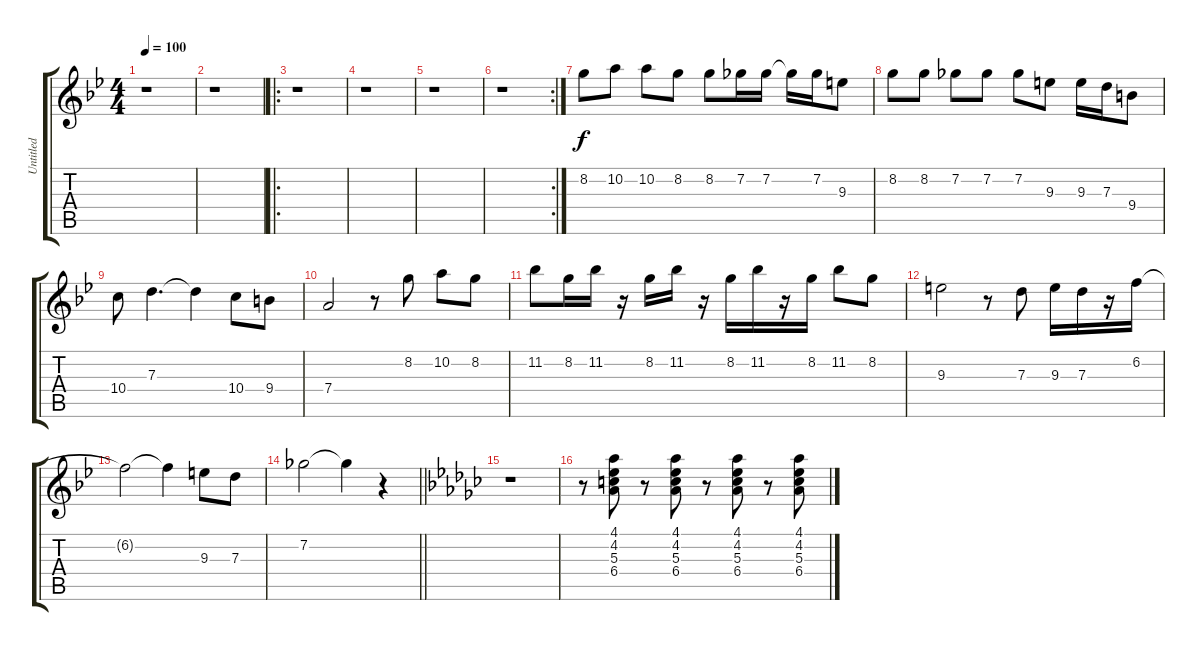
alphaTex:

\track ("Untitled" "Untitled") {instrument acousticguitarsteel}
\staff {score tabs}
\tuning (E4 B3 G3 D3 A2 E2) {hide}
\ts (4 4)
\tempo 100
\clef g2
\ks bb
r.1{dy f} |
r.1 |
\ro
r.1 |
r.1 |
r.1 |
\rc 2
r.1 |
8.2.8 10.2.8 10.2.8 8.2.8 8.2.8 7.2.16 7.2.16 7.2{t}.16 7.2.16 9.3.8 |
8.2.8 8.2.8 7.2.8 7.2.8 7.2.8 9.3.8 9.3.16 7.3.16 9.4.8 |
10.4.8 7.3.4{d} 7.3{t}.4 10.4.8 9.4.8 |
7.4.2 r.8 8.2.8 10.2.8 8.2.8 |
11.2.8 8.2.16 11.2.16 r.16 8.2.16 11.2.16 r.16 8.2.16 11.2.16 r.16 8.2.16 11.2.8 8.2.8 |
9.3.2 r.8 7.3.8 9.3.16 7.3.16 r.16 6.2.16 |
6.2{t}.2 6.2{t}.4 9.3.8 7.3.8 |
\barLineRight lightlight
7.2.2 7.2{t}.4 r.4 |
\ks gb
r.1 |
r.8 (4.1 4.2 5.3 6.4).8 r.8 (4.1 4.2 5.3 6.4).8 r.8 (4.1 4.2 5.3 6.4).8 r.8 (4.1 4.2 5.3 6.4).8
